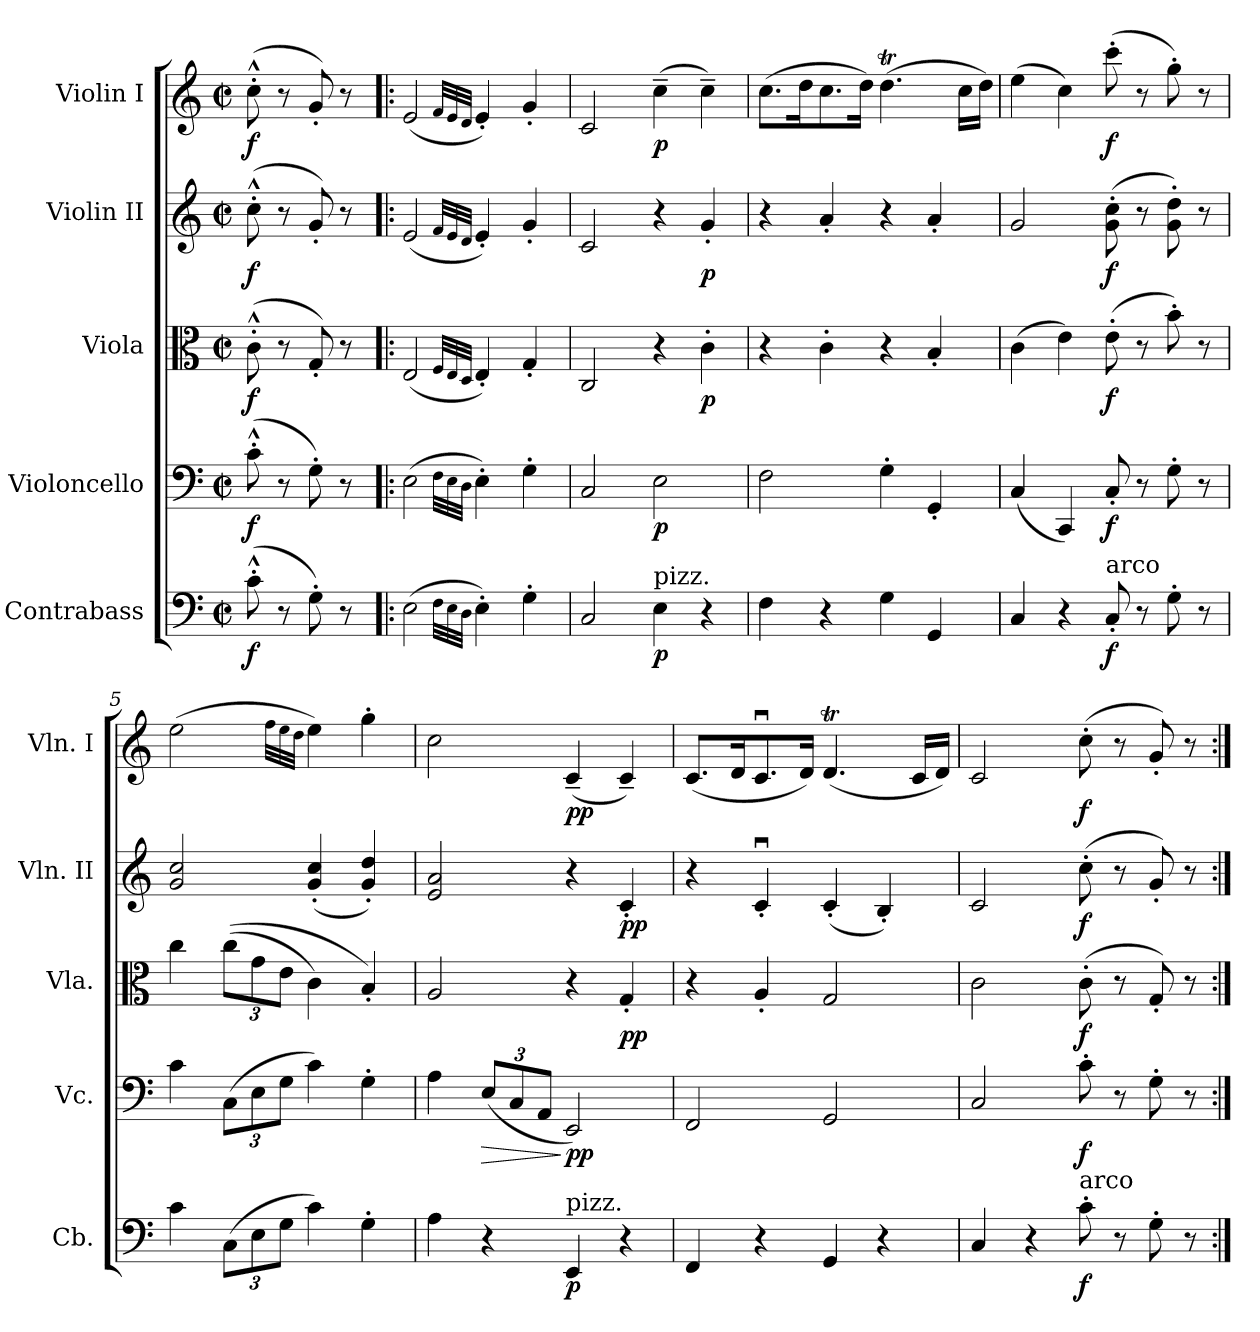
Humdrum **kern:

**kern	**dynam	**kern	**dynam	**kern	**dynam	**kern	**dynam	**kern	**dynam
*part5	*part5	*part4	*part4	*part3	*part3	*part2	*part2	*part1	*part1
*staff5	*staff5	*staff4	*staff4	*staff3	*staff3	*staff2	*staff2	*staff1	*staff1
*I"Contrabass	*	*I"Violoncello	*	*I"Viola	*	*I"Violin II	*	*I"Violin I	*
*I'Cb.	*	*I'Vc.	*	*I'Vla.	*	*I'Vln. II	*	*I'Vln. I	*
*clefF4	*	*clefF4	*	*clefC3	*	*clefG2	*	*clefG2	*
*ITrd7c12	*	*	*	*	*	*	*	*	*
*k[]	*	*k[]	*	*k[]	*	*k[]	*	*k[]	*
*M2/2	*	*M2/2	*	*M2/2	*	*M2/2	*	*M2/2	*
*met(c|)	*	*met(c|)	*	*met(c|)	*	*met(c|)	*	*met(c|)	*
=	=	=	=	=	=	=	=	=	=
!	!LO:DY:b	!	!LO:DY:b	!	!LO:DY:b	!	!LO:DY:b	!	!LO:DY:b
(>8C'^^\	f	(>8c'^^\	f	(>8c'^^\	f	(>8cc'^^\	f	(>8cc'^^\	f
8r	.	8r	.	8r	.	8r	.	8r	.
8GG'\)	.	8G'\)	.	8G'/)	.	8g'/)	.	8g'/)	.
8r	.	8r	.	8r	.	8r	.	8r	.
=1!|:	=1!|:	=1!|:	=1!|:	=1!|:	=1!|:	=1!|:	=1!|:	=1!|:	=1!|:
(>2EE\	.	(>2E\	.	(<2E/	.	(<2e/	.	(<2e/	.
32qFF\LLL	.	32qF\LLL	.	32qF/LLL	.	32qf/LLL	.	32qf/LLL	.
32qEE\	.	32qE\	.	32qE/	.	32qe/	.	32qe/	.
32qDD\JJJ	.	32qD\JJJ	.	32qD/JJJ	.	32qd/JJJ	.	32qd/JJJ	.
4EE'\)	.	4E'\)	.	4E'/)	.	4e'/)	.	4e'/)	.
4GG'\	.	4G'\	.	4G'/	.	4g'/	.	4g'/	.
=2	=2	=2	=2	=2	=2	=2	=2	=2	=2
2CC/	.	2C/	.	2C/	.	2c/	.	2c/	.
!LO:TX:a:t=pizz.	!	!	!	!	!	!	!	!	!
!	!LO:DY:b	!	!LO:DY:b	!	!	!	!	!	!LO:DY:b
4EE\	p	2E\	p	4r	.	4r	.	(>4cc~\	p
!	!	!	!	!	!LO:DY:b	!	!LO:DY:b	!	!
4r	.	.	.	4c'\	p	4g'/	p	4cc~\)	.
=3	=3	=3	=3	=3	=3	=3	=3	=3	=3
4FF\	.	2F\	.	4r	.	4r	.	(>8.cc\L	.
.	.	.	.	.	.	.	.	16dd\K	.
4r	.	.	.	4c'\	.	4a'/	.	8.cc\	.
.	.	.	.	.	.	.	.	16dd\Jk)	.
4GG\	.	4G'\	.	4r	.	4r	.	(>4.ddT\	.
4GGG/	.	4GG'/	.	4B'/	.	4a'/	.	.	.
.	.	.	.	.	.	.	.	16cc\LL	.
.	.	.	.	.	.	.	.	16dd\JJ)	.
=4	=4	=4	=4	=4	=4	=4	=4	=4	=4
4CC/	.	(<4C/	.	(>4c\	.	2g/	.	(>4ee\	.
4r	.	4CC/)	.	4e\)	.	.	.	4cc\)	.
!LO:TX:a:t=arco	!	!	!	!	!	!	!	!	!
!	!LO:DY:b	!	!LO:DY:b	!	!LO:DY:b	!	!LO:DY:b	!	!LO:DY:b
8CC'/	f	8C'/	f	(>8e'\	f	(>8g\' 8cc\'	f	(>8ccc'\	f
8r	.	8r	.	8r	.	8r	.	8r	.
8GG'\	.	8G'\	.	8b'\)	.	8g\' 8dd\')	.	8gg'\)	.
8r	.	8r	.	8r	.	8r	.	8r	.
=5	=5	=5	=5	=5	=5	=5	=5	=5	=5
4C\	.	4c\	.	4cc\	.	2g/ 2cc/	.	(>2ee\	.
*Xbrackettup	*	*Xbrackettup	*	*Xbrackettup	*	*	*	*	*
(>12CC\L	.	(>12C\L	.	(>(>12cc\L	.	.	.	.	.
12EE\	.	12E\	.	12g\	.	.	.	.	.
12GG\J	.	12G\J	.	12e\J	.	.	.	.	.
.	.	.	.	.	.	.	.	32qff\LLL	.
.	.	.	.	.	.	.	.	32qee\	.
.	.	.	.	.	.	.	.	32qdd\JJJ	.
4C\)	.	4c\)	.	4c\)	.	(<4g/' 4cc/'	.	4ee\)	.
4GG'\	.	4G'\	.	4B'/)	.	4g/' 4dd/')	.	4gg'\	.
=6	=6	=6	=6	=6	=6	=6	=6	=6	=6
4AA\	.	4A\	.	2A/	.	2e/ 2a/	.	2cc\	.
!	!	!	!LO:HP:b	!	!	!	!	!	!
4r	.	(<12E/L	>	.	.	.	.	.	.
.	.	12C/	.	.	.	.	.	.	.
.	.	12AA/J	.	.	.	.	.	.	.
!LO:TX:a:t=pizz.	!	!	!	!	!	!	!	!	!
!	!LO:DY:b	!	!LO:DY:n=1:b	!	!	!	!	!	!LO:DY:b
4EEE/	p	2EE/)	] pp	4r	.	4r	.	(<4c~/	pp
!	!	!	!	!	!LO:DY:b	!	!LO:DY:b	!	!
4r	.	.	.	4G'/	pp	4c'/	pp	4c~/)	.
!!LO:LB:g=z
=7	=7	=7	=7	=7	=7	=7	=7	=7	=7
4FFF/	.	2FF/	.	4r	.	4r	.	(<8.c/L	.
.	.	.	.	.	.	.	.	16d/K	.
4r	.	.	.	4A'/	.	4cu'/	.	8.cu/	.
.	.	.	.	.	.	.	.	16d/Jk)	.
4GGG/	.	2GG/	.	2G/	.	(<4c'/	.	(<4.dT/	.
4r	.	.	.	.	.	4B'/)	.	.	.
.	.	.	.	.	.	.	.	16c/LL	.
.	.	.	.	.	.	.	.	16d/JJ)	.
=8	=8	=8	=8	=8	=8	=8	=8	=8	=8
4CC/	.	2C/	.	2c\	.	2c/	.	2c/	.
4r	.	.	.	.	.	.	.	.	.
!LO:TX:a:t=arco	!	!	!	!	!	!	!	!	!
!	!LO:DY:b	!	!LO:DY:b	!	!LO:DY:b	!	!LO:DY:b	!	!LO:DY:b
8C'\	f	8c'\	f	(>8c'\	f	(>8cc'\	f	(>8cc'\	f
8r	.	8r	.	8r	.	8r	.	8r	.
8GG'\	.	8G'\	.	8G'/)	.	8g'/)	.	8g'/)	.
8r	.	8r	.	8r	.	8r	.	8r	.
=:|!	=:|!	=:|!	=:|!	=:|!	=:|!	=:|!	=:|!	=:|!	=:|!
*-	*-	*-	*-	*-	*-	*-	*-	*-	*-
